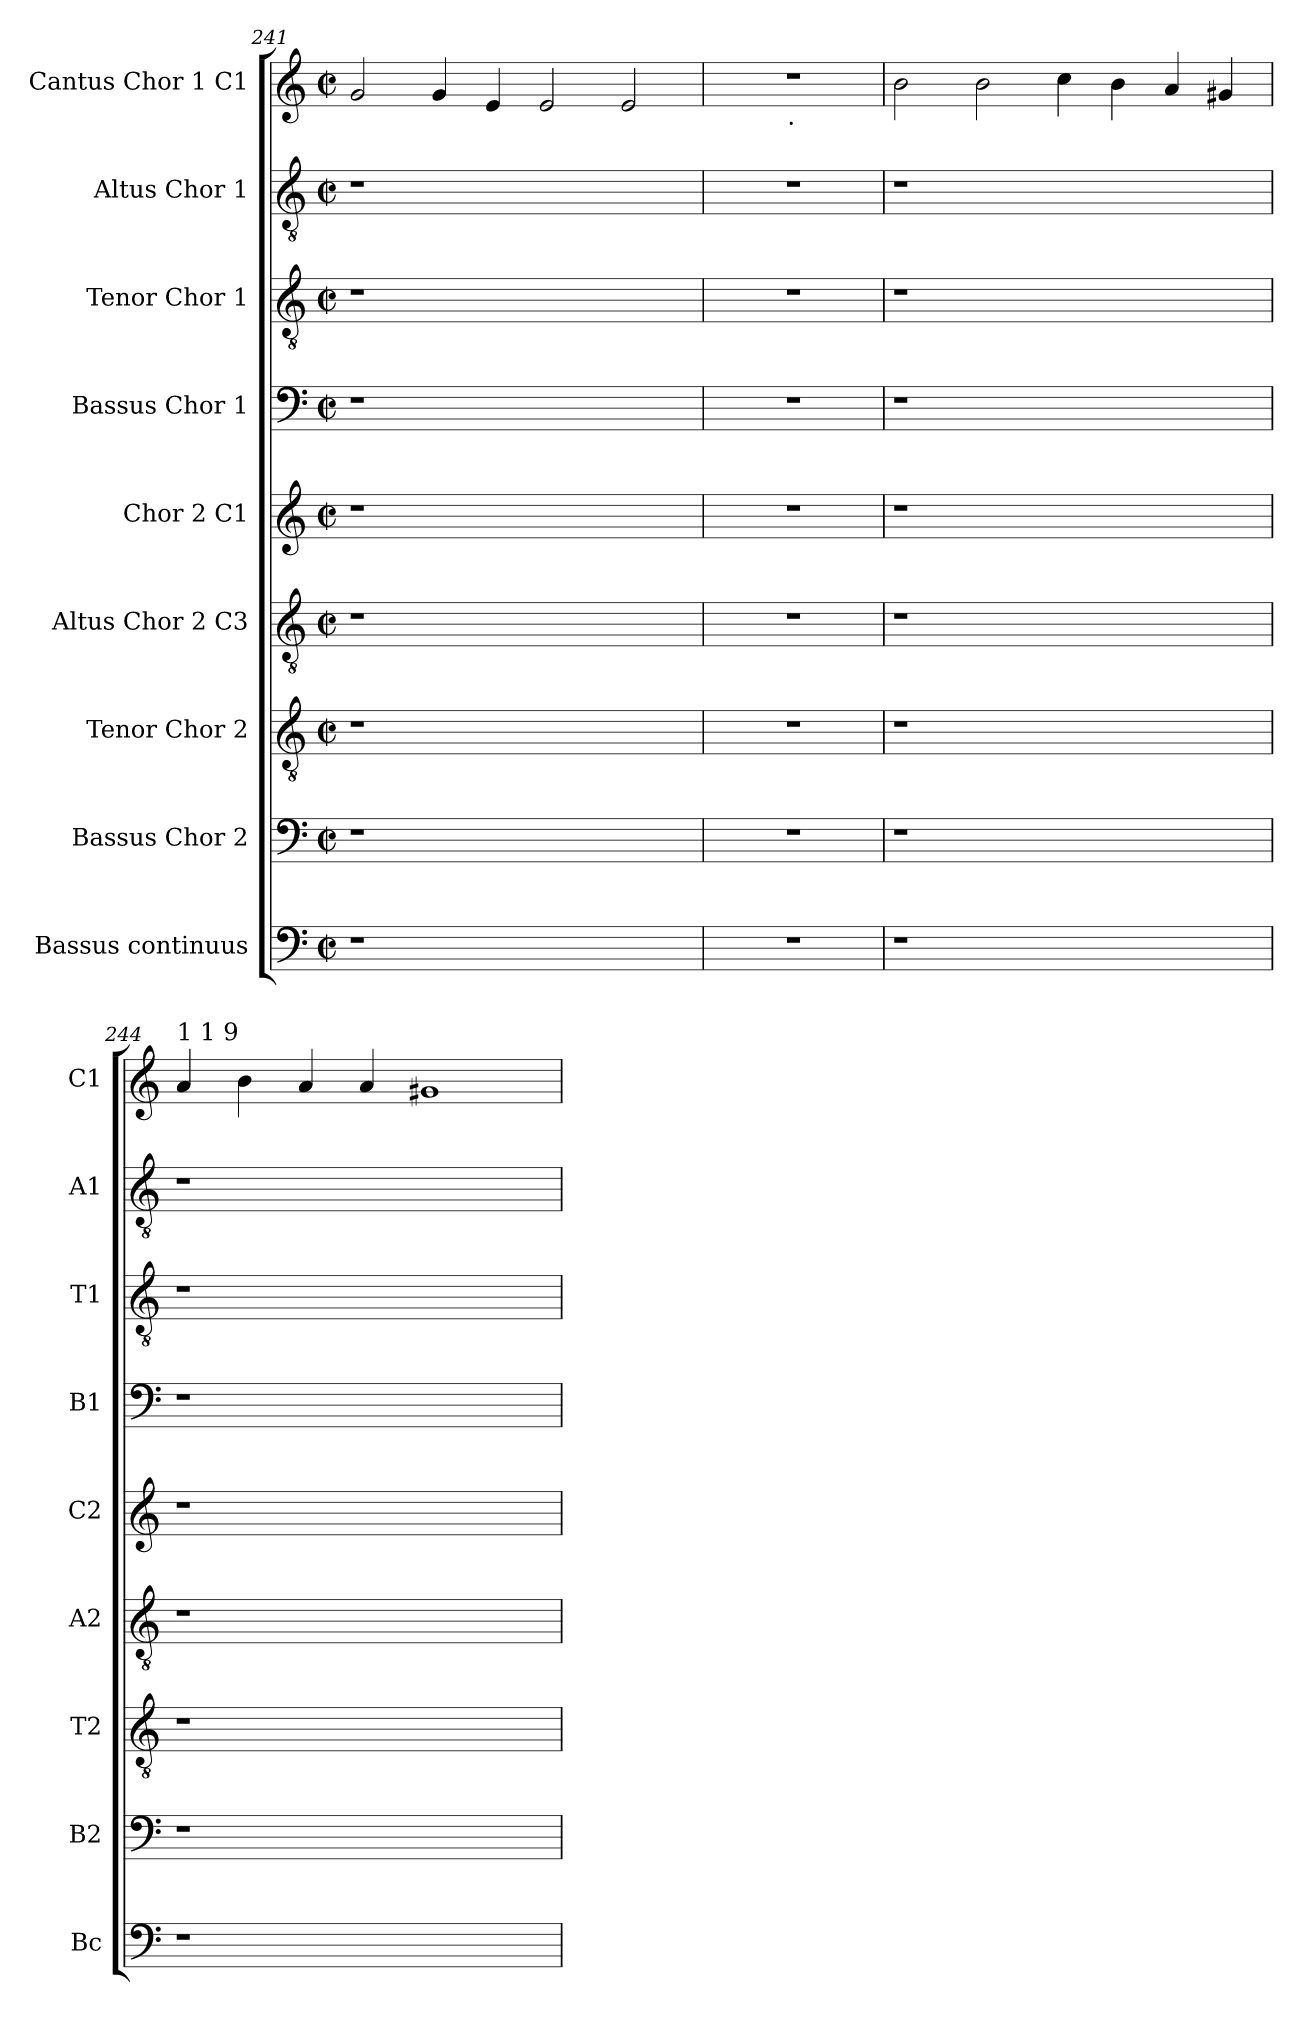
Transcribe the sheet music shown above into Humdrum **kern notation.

**kern	**kern	**kern	**kern	**kern	**kern	**kern	**kern	**kern
*part9	*part8	*part7	*part6	*part5	*part4	*part3	*part2	*part1
*staff9	*staff8	*staff7	*staff6	*staff5	*staff4	*staff3	*staff2	*staff1
*I"Bassus continuus	*I"Bassus Chor 2	*I"Tenor Chor 2	*I"Altus Chor 2 C3	*I"Chor 2 C1	*I"Bassus Chor 1	*I"Tenor Chor 1	*I"Altus Chor 1	*I"Cantus Chor 1 C1
*I'Bc	*I'B2	*I'T2	*I'A2	*I'C2	*I'B1	*I'T1	*I'A1	*I'C1
*clefF4	*clefF4	*clefGv2	*clefGv2	*clefG2	*clefF4	*clefGv2	*clefGv2	*clefG2
*ITrd7c12	*	*	*	*	*	*	*	*
*k[]	*k[]	*k[]	*k[]	*k[]	*k[]	*k[]	*k[]	*k[]
*C:	*C:	*C:	*C:	*C:	*C:	*C:	*C:	*C:
*M2/2	*M2/2	*M2/2	*M2/2	*M2/2	*M2/2	*M2/2	*M2/2	*M2/2
*met(c|)	*met(c|)	*met(c|)	*met(c|)	*met(c|)	*met(c|)	*met(c|)	*met(c|)	*met(c|)
=241	=241	=241	=241	=241	=241	=241	=241	=241
1r	1r	1r	1r	1r	1r	1r	1r	2g/
.	.	.	.	.	.	.	.	4g/
.	.	.	.	.	.	.	.	4e/
1ryy	1ryy	1ryy	1ryy	1ryy	1ryy	1ryy	1ryy	2e/
.	.	.	.	.	.	.	.	2e/
=242	=242	=242	=242	=242	=242	=242	=242	=242
*	*	*	*	*	*	*	*	*^
1r	1r	1r	1r	1r	1r	1r	1r	1r	4...ryy
!	!	!	!	!	!	!	!	!	!LO:TX:b:t=.
.	.	.	.	.	.	.	.	.	2ryy
.	.	.	.	.	.	.	.	.	32ryy
*	*	*	*	*	*	*	*	*v	*v
=243	=243	=243	=243	=243	=243	=243	=243	=243
1r	1r	1r	1r	1r	1r	1r	1r	2b\
.	.	.	.	.	.	.	.	2b\
1ryy	1ryy	1ryy	1ryy	1ryy	1ryy	1ryy	1ryy	4cc\
.	.	.	.	.	.	.	.	4b\
.	.	.	.	.	.	.	.	4a/
.	.	.	.	.	.	.	.	4g#X/
!!LO:LB:g=z
=244	=244	=244	=244	=244	=244	=244	=244	=244
!	!	!	!	!	!	!	!	!LO:TX:a:t=1 1 9
1r	1r	1r	1r	1r	1r	1r	1r	4a/
.	.	.	.	.	.	.	.	4b\
.	.	.	.	.	.	.	.	4a/
.	.	.	.	.	.	.	.	4a/
1ryy	1ryy	1ryy	1ryy	1ryy	1ryy	1ryy	1ryy	1g#X
=	=	=	=	=	=	=	=	=
*-	*-	*-	*-	*-	*-	*-	*-	*-
